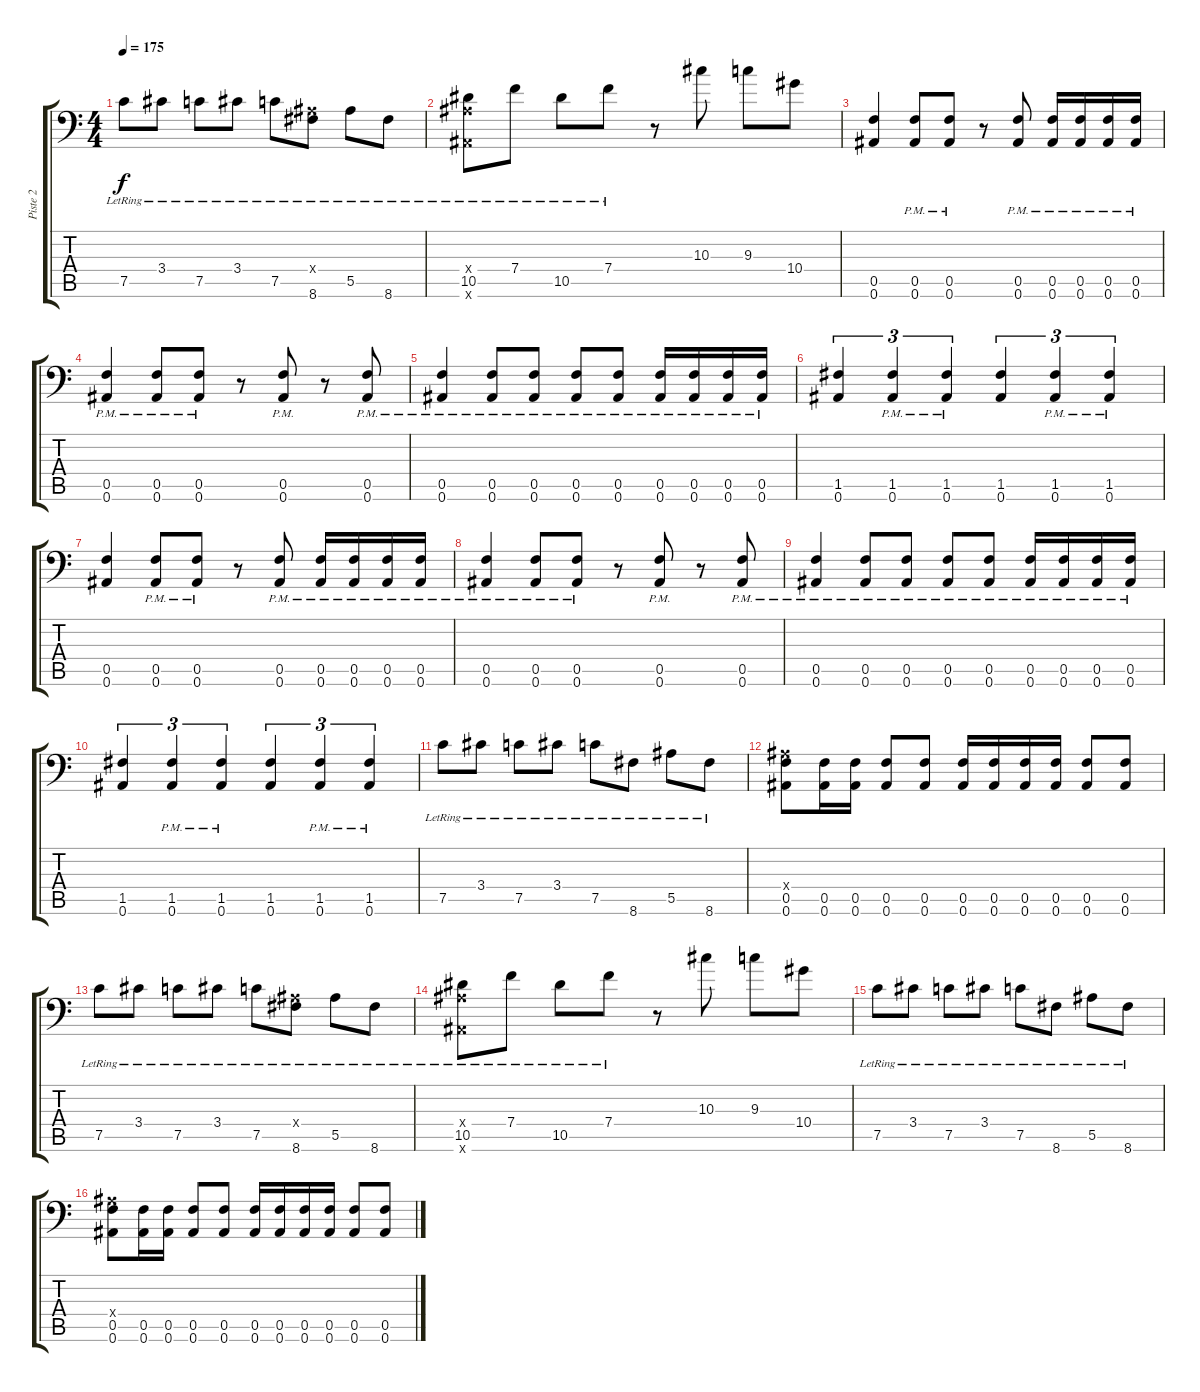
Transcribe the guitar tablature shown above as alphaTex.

\track ("Piste 2" "Piste 2") {instrument distortionguitar}
\staff {score tabs}
\tuning (C4 G3 Eb3 Bb2 F2 Bb1) {hide}
\ts (4 4)
\tempo 175
\clef f4
\ks c
7.5{lr}.8{dy f} 3.4{lr}.8 7.5{lr}.8 3.4{lr}.8 7.5{lr}.8 (0.4{x} 8.6{lr}).8 5.5{lr}.8 8.6{lr}.8 |
(0.4{x} 10.5{lr} 0.6{x}).8 7.4{lr}.8 10.5{lr}.8 7.4{lr}.8 r.8 10.3.8 9.3.8 10.4.8 |
(0.5 0.6).4 (0.5{pm} 0.6{pm}).8 (0.5{pm} 0.6{pm}).8 r.8 (0.5{pm} 0.6{pm}).8 (0.5{pm} 0.6{pm}).16 (0.5{pm} 0.6{pm}).16 (0.5{pm} 0.6{pm}).16 (0.5{pm} 0.6{pm}).16 |
(0.5{pm} 0.6{pm}).4 (0.5{pm} 0.6{pm}).8 (0.5{pm} 0.6{pm}).8 r.8 (0.5{pm} 0.6{pm}).8 r.8 (0.5{pm} 0.6{pm}).8 |
(0.5{pm} 0.6{pm}).4 (0.5{pm} 0.6{pm}).8 (0.5{pm} 0.6{pm}).8 (0.5{pm} 0.6{pm}).8 (0.5{pm} 0.6{pm}).8 (0.5{pm} 0.6{pm}).16 (0.5{pm} 0.6{pm}).16 (0.5{pm} 0.6{pm}).16 (0.5{pm} 0.6{pm}).16 |
(1.5 0.6).4{tu (3 2)} (1.5{pm} 0.6{pm}).4{tu (3 2)} (1.5{pm} 0.6{pm}).4{tu (3 2)} (1.5 0.6).4{tu (3 2)} (1.5{pm} 0.6{pm}).4{tu (3 2)} (1.5{pm} 0.6{pm}).4{tu (3 2)} |
(0.5 0.6).4 (0.5{pm} 0.6{pm}).8 (0.5{pm} 0.6{pm}).8 r.8 (0.5{pm} 0.6{pm}).8 (0.5{pm} 0.6{pm}).16 (0.5{pm} 0.6{pm}).16 (0.5{pm} 0.6{pm}).16 (0.5{pm} 0.6{pm}).16 |
(0.5{pm} 0.6{pm}).4 (0.5{pm} 0.6{pm}).8 (0.5{pm} 0.6{pm}).8 r.8 (0.5{pm} 0.6{pm}).8 r.8 (0.5{pm} 0.6{pm}).8 |
(0.5{pm} 0.6{pm}).4 (0.5{pm} 0.6{pm}).8 (0.5{pm} 0.6{pm}).8 (0.5{pm} 0.6{pm}).8 (0.5{pm} 0.6{pm}).8 (0.5{pm} 0.6{pm}).16 (0.5{pm} 0.6{pm}).16 (0.5{pm} 0.6{pm}).16 (0.5{pm} 0.6{pm}).16 |
(1.5 0.6).4{tu (3 2)} (1.5{pm} 0.6{pm}).4{tu (3 2)} (1.5{pm} 0.6{pm}).4{tu (3 2)} (1.5 0.6).4{tu (3 2)} (1.5{pm} 0.6{pm}).4{tu (3 2)} (1.5{pm} 0.6{pm}).4{tu (3 2)} |
7.5{lr}.8 3.4{lr}.8 7.5{lr}.8 3.4{lr}.8 7.5{lr}.8 8.6{lr}.8 5.5{lr}.8 8.6{lr}.8 |
(0.4{x} 0.5 0.6).8 (0.5 0.6).16 (0.5 0.6).16 (0.5 0.6).8 (0.5 0.6).8 (0.5 0.6).16 (0.5 0.6).16 (0.5 0.6).16 (0.5 0.6).16 (0.5 0.6).8 (0.5 0.6).8 |
7.5{lr}.8 3.4{lr}.8 7.5{lr}.8 3.4{lr}.8 7.5{lr}.8 (0.4{x} 8.6{lr}).8 5.5{lr}.8 8.6{lr}.8 |
(0.4{x} 10.5{lr} 0.6{x}).8 7.4{lr}.8 10.5{lr}.8 7.4{lr}.8 r.8 10.3.8 9.3.8 10.4.8 |
7.5{lr}.8 3.4{lr}.8 7.5{lr}.8 3.4{lr}.8 7.5{lr}.8 8.6{lr}.8 5.5{lr}.8 8.6{lr}.8 |
(0.4{x} 0.5 0.6).8 (0.5 0.6).16 (0.5 0.6).16 (0.5 0.6).8 (0.5 0.6).8 (0.5 0.6).16 (0.5 0.6).16 (0.5 0.6).16 (0.5 0.6).16 (0.5 0.6).8 (0.5 0.6).8
